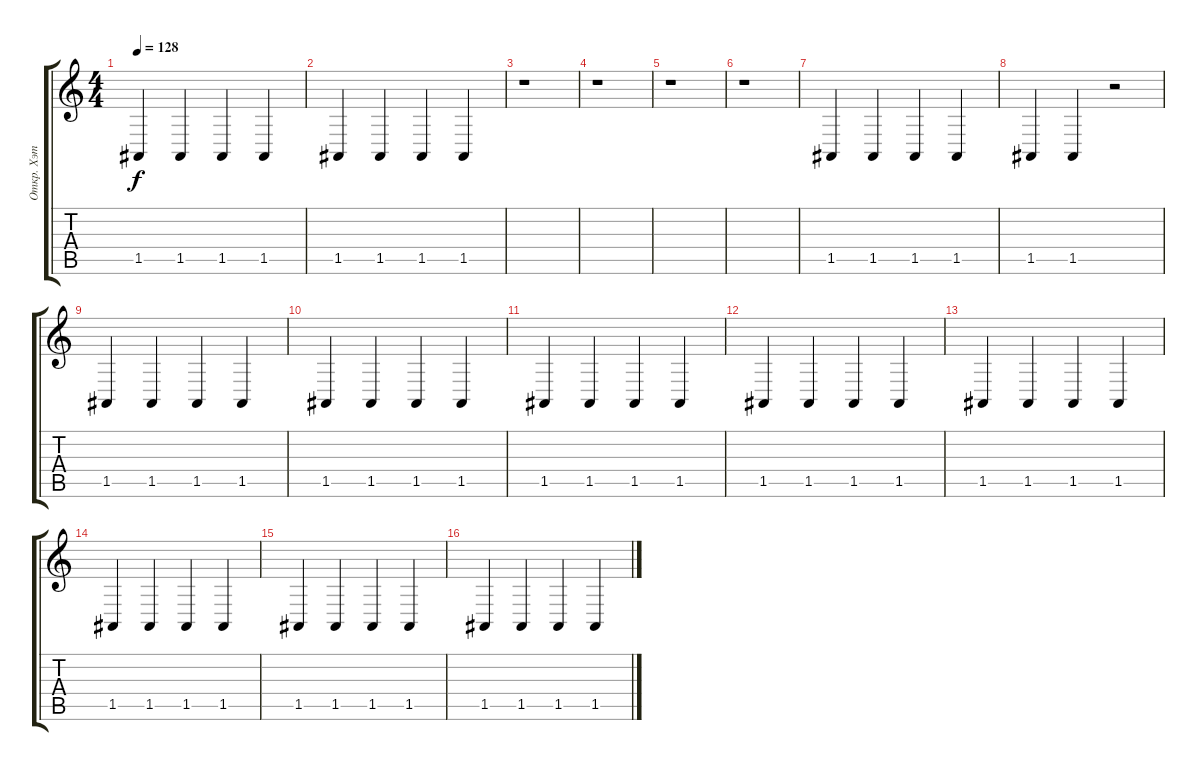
\track ("Откр. Хэт" "Откр. Хэт") {instrument acousticgrandpiano}
\staff {score tabs}
\tuning (E4 B3 G3 D3 A2 E2) {hide}
\ts (4 4)
\tempo 128
\clef g2
\ks c
1.5.4{dy f} 1.5.4 1.5.4 1.5.4 |
1.5.4 1.5.4 1.5.4 1.5.4 |
r.1 |
r.1 |
r.1 |
r.1 |
1.5.4 1.5.4 1.5.4 1.5.4 |
1.5.4 1.5.4 r.2 |
1.5.4 1.5.4 1.5.4 1.5.4 |
1.5.4 1.5.4 1.5.4 1.5.4 |
1.5.4 1.5.4 1.5.4 1.5.4 |
1.5.4 1.5.4 1.5.4 1.5.4 |
1.5.4 1.5.4 1.5.4 1.5.4 |
1.5.4 1.5.4 1.5.4 1.5.4 |
1.5.4 1.5.4 1.5.4 1.5.4 |
1.5.4 1.5.4 1.5.4 1.5.4
